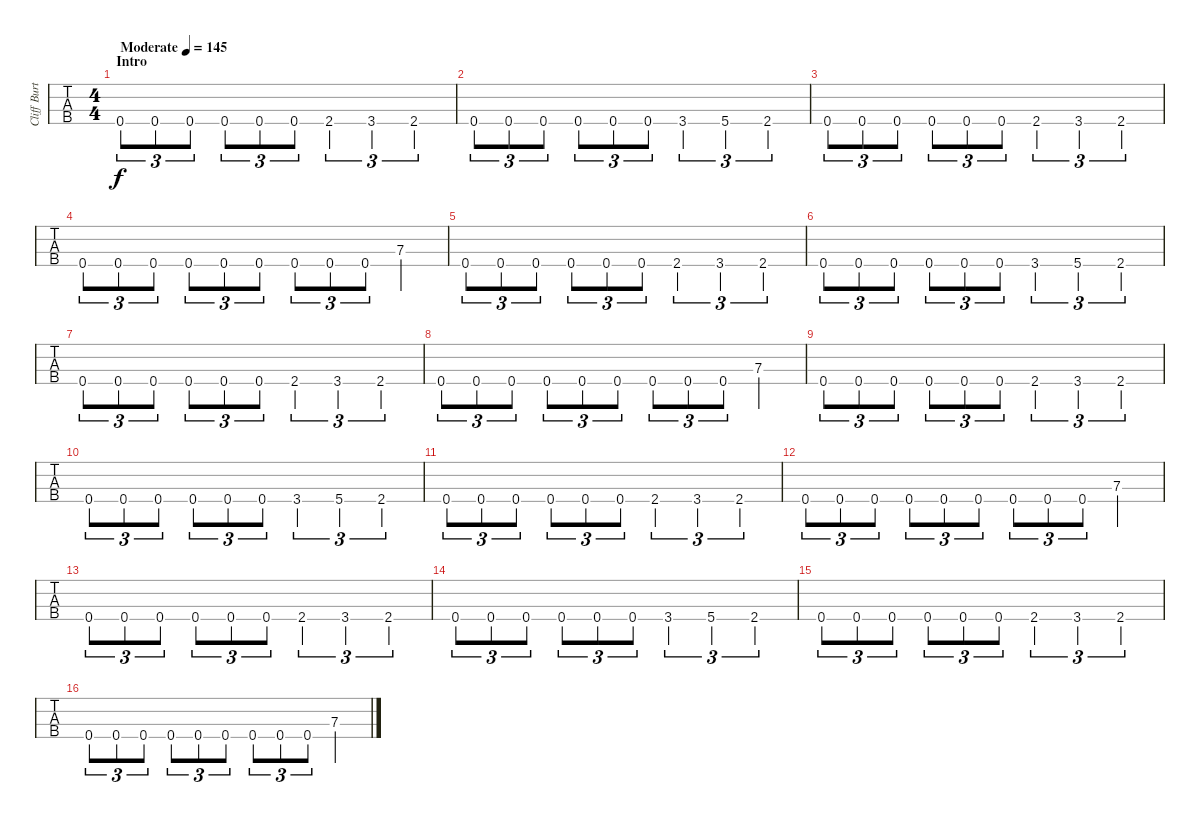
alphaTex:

\track ("Cliff Burton" "Cliff Burt") {instrument electricbassfinger}
\staff {tabs}
\tuning (G2 D2 A1 E1) {hide}
\ts (4 4)
\section ("" "Intro")
\tempo (145 "Moderate")
\clef f4
\ks c
0.4.8{tu (3 2) dy f instrument electricbassfinger} 0.4.8{tu (3 2)} 0.4.8{tu (3 2)} 0.4.8{tu (3 2)} 0.4.8{tu (3 2)} 0.4.8{tu (3 2)} 2.4.4{tu (3 2)} 3.4.4{tu (3 2)} 2.4.4{tu (3 2)} |
0.4.8{tu (3 2)} 0.4.8{tu (3 2)} 0.4.8{tu (3 2)} 0.4.8{tu (3 2)} 0.4.8{tu (3 2)} 0.4.8{tu (3 2)} 3.4.4{tu (3 2)} 5.4.4{tu (3 2)} 2.4.4{tu (3 2)} |
0.4.8{tu (3 2)} 0.4.8{tu (3 2)} 0.4.8{tu (3 2)} 0.4.8{tu (3 2)} 0.4.8{tu (3 2)} 0.4.8{tu (3 2)} 2.4.4{tu (3 2)} 3.4.4{tu (3 2)} 2.4.4{tu (3 2)} |
0.4.8{tu (3 2)} 0.4.8{tu (3 2)} 0.4.8{tu (3 2)} 0.4.8{tu (3 2)} 0.4.8{tu (3 2)} 0.4.8{tu (3 2)} 0.4.8{tu (3 2)} 0.4.8{tu (3 2)} 0.4.8{tu (3 2)} 7.3.4 |
0.4.8{tu (3 2)} 0.4.8{tu (3 2)} 0.4.8{tu (3 2)} 0.4.8{tu (3 2)} 0.4.8{tu (3 2)} 0.4.8{tu (3 2)} 2.4.4{tu (3 2)} 3.4.4{tu (3 2)} 2.4.4{tu (3 2)} |
0.4.8{tu (3 2)} 0.4.8{tu (3 2)} 0.4.8{tu (3 2)} 0.4.8{tu (3 2)} 0.4.8{tu (3 2)} 0.4.8{tu (3 2)} 3.4.4{tu (3 2)} 5.4.4{tu (3 2)} 2.4.4{tu (3 2)} |
0.4.8{tu (3 2)} 0.4.8{tu (3 2)} 0.4.8{tu (3 2)} 0.4.8{tu (3 2)} 0.4.8{tu (3 2)} 0.4.8{tu (3 2)} 2.4.4{tu (3 2)} 3.4.4{tu (3 2)} 2.4.4{tu (3 2)} |
0.4.8{tu (3 2)} 0.4.8{tu (3 2)} 0.4.8{tu (3 2)} 0.4.8{tu (3 2)} 0.4.8{tu (3 2)} 0.4.8{tu (3 2)} 0.4.8{tu (3 2)} 0.4.8{tu (3 2)} 0.4.8{tu (3 2)} 7.3.4 |
0.4.8{tu (3 2)} 0.4.8{tu (3 2)} 0.4.8{tu (3 2)} 0.4.8{tu (3 2)} 0.4.8{tu (3 2)} 0.4.8{tu (3 2)} 2.4.4{tu (3 2)} 3.4.4{tu (3 2)} 2.4.4{tu (3 2)} |
0.4.8{tu (3 2)} 0.4.8{tu (3 2)} 0.4.8{tu (3 2)} 0.4.8{tu (3 2)} 0.4.8{tu (3 2)} 0.4.8{tu (3 2)} 3.4.4{tu (3 2)} 5.4.4{tu (3 2)} 2.4.4{tu (3 2)} |
0.4.8{tu (3 2)} 0.4.8{tu (3 2)} 0.4.8{tu (3 2)} 0.4.8{tu (3 2)} 0.4.8{tu (3 2)} 0.4.8{tu (3 2)} 2.4.4{tu (3 2)} 3.4.4{tu (3 2)} 2.4.4{tu (3 2)} |
0.4.8{tu (3 2)} 0.4.8{tu (3 2)} 0.4.8{tu (3 2)} 0.4.8{tu (3 2)} 0.4.8{tu (3 2)} 0.4.8{tu (3 2)} 0.4.8{tu (3 2)} 0.4.8{tu (3 2)} 0.4.8{tu (3 2)} 7.3.4 |
0.4.8{tu (3 2)} 0.4.8{tu (3 2)} 0.4.8{tu (3 2)} 0.4.8{tu (3 2)} 0.4.8{tu (3 2)} 0.4.8{tu (3 2)} 2.4.4{tu (3 2)} 3.4.4{tu (3 2)} 2.4.4{tu (3 2)} |
0.4.8{tu (3 2)} 0.4.8{tu (3 2)} 0.4.8{tu (3 2)} 0.4.8{tu (3 2)} 0.4.8{tu (3 2)} 0.4.8{tu (3 2)} 3.4.4{tu (3 2)} 5.4.4{tu (3 2)} 2.4.4{tu (3 2)} |
0.4.8{tu (3 2)} 0.4.8{tu (3 2)} 0.4.8{tu (3 2)} 0.4.8{tu (3 2)} 0.4.8{tu (3 2)} 0.4.8{tu (3 2)} 2.4.4{tu (3 2)} 3.4.4{tu (3 2)} 2.4.4{tu (3 2)} |
0.4.8{tu (3 2)} 0.4.8{tu (3 2)} 0.4.8{tu (3 2)} 0.4.8{tu (3 2)} 0.4.8{tu (3 2)} 0.4.8{tu (3 2)} 0.4.8{tu (3 2)} 0.4.8{tu (3 2)} 0.4.8{tu (3 2)} 7.3.4
